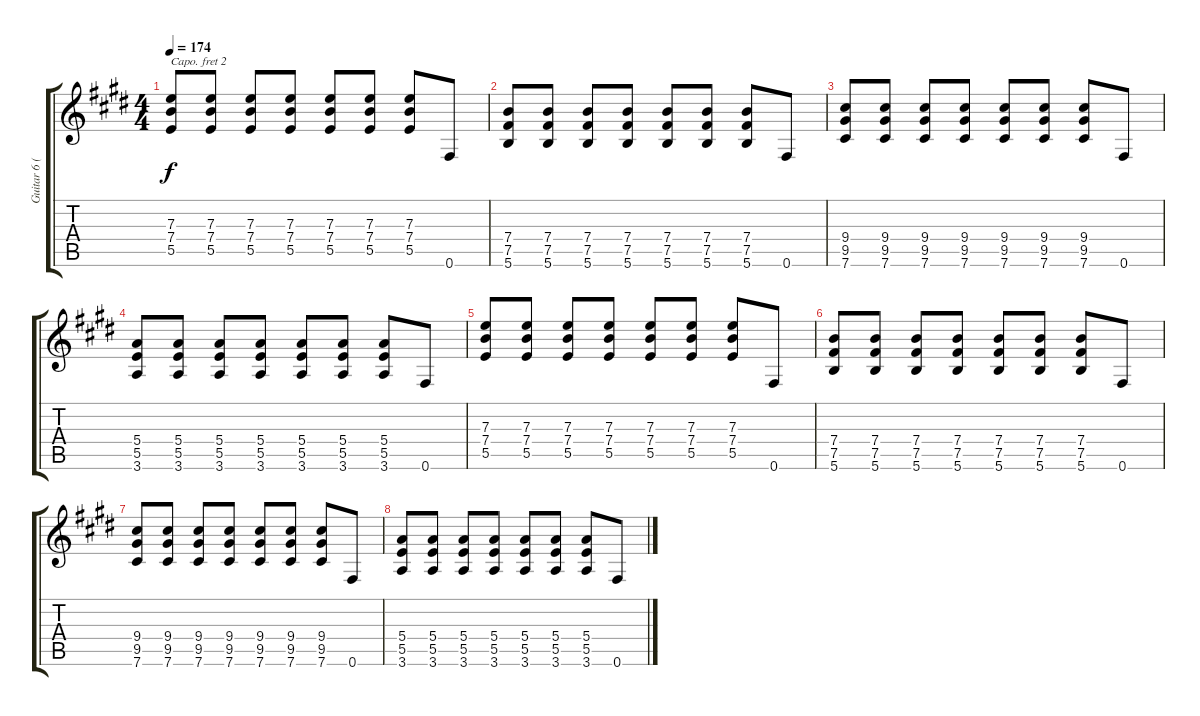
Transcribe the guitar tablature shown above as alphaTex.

\track ("Guitar 6 (Standard, Capo 2)" "Guitar 6 (") {instrument overdrivenguitar}
\staff {score tabs}
\capo 2
\tuning (E4 B3 G3 D3 A2 E2) {hide}
\ts (4 4)
\tempo 174
\clef g2
\ks e
(7.3 7.4 5.5).8{dy f} (7.3 7.4 5.5).8 (7.3 7.4 5.5).8 (7.3 7.4 5.5).8 (7.3 7.4 5.5).8 (7.3 7.4 5.5).8 (7.3 7.4 5.5).8 0.6.8 |
(7.4 7.5 5.6).8 (7.4 7.5 5.6).8 (7.4 7.5 5.6).8 (7.4 7.5 5.6).8 (7.4 7.5 5.6).8 (7.4 7.5 5.6).8 (7.4 7.5 5.6).8 0.6.8 |
(9.4 9.5 7.6).8 (9.4 9.5 7.6).8 (9.4 9.5 7.6).8 (9.4 9.5 7.6).8 (9.4 9.5 7.6).8 (9.4 9.5 7.6).8 (9.4 9.5 7.6).8 0.6.8 |
(5.4 5.5 3.6).8 (5.4 5.5 3.6).8 (5.4 5.5 3.6).8 (5.4 5.5 3.6).8 (5.4 5.5 3.6).8 (5.4 5.5 3.6).8 (5.4 5.5 3.6).8 0.6.8 |
(7.3 7.4 5.5).8{volume 0} (7.3 7.4 5.5).8 (7.3 7.4 5.5).8 (7.3 7.4 5.5).8 (7.3 7.4 5.5).8 (7.3 7.4 5.5).8 (7.3 7.4 5.5).8 0.6.8 |
(7.4 7.5 5.6).8 (7.4 7.5 5.6).8 (7.4 7.5 5.6).8 (7.4 7.5 5.6).8 (7.4 7.5 5.6).8 (7.4 7.5 5.6).8 (7.4 7.5 5.6).8 0.6.8 |
(9.4 9.5 7.6).8 (9.4 9.5 7.6).8 (9.4 9.5 7.6).8 (9.4 9.5 7.6).8 (9.4 9.5 7.6).8 (9.4 9.5 7.6).8 (9.4 9.5 7.6).8 0.6.8 |
(5.4 5.5 3.6).8 (5.4 5.5 3.6).8 (5.4 5.5 3.6).8 (5.4 5.5 3.6).8 (5.4 5.5 3.6).8 (5.4 5.5 3.6).8 (5.4 5.5 3.6).8 0.6.8
